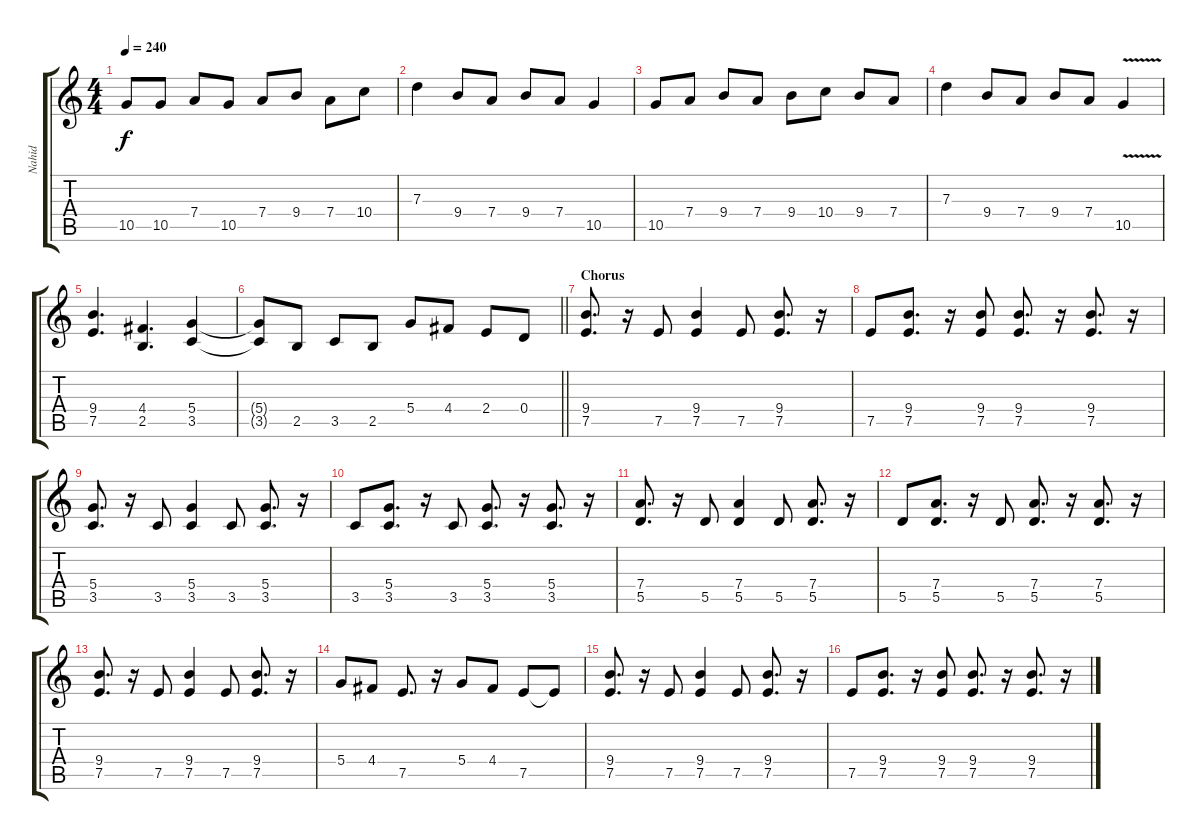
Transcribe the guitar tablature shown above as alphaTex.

\track ("Nahid" "Nahid") {instrument distortionguitar}
\staff {score tabs}
\tuning (E4 B3 G3 D3 A2 E2) {hide}
\ts (4 4)
\tempo 240
\clef g2
\ks c
10.5{t}.8{dy f} 10.5.8 7.4.8 10.5.8 7.4.8 9.4.8 7.4.8 10.4.8 |
7.3.4 9.4.8 7.4.8 9.4.8 7.4.8 10.5.4 |
10.5.8 7.4.8 9.4.8 7.4.8 9.4.8 10.4.8 9.4.8 7.4.8 |
7.3.4 9.4.8 7.4.8 9.4.8 7.4.8 10.5{v}.4 |
(9.4 7.5).4{d} (4.4 2.5).4{d} (5.4 3.5).4 |
\barLineRight lightlight
(5.4{t} 3.5{t}).8 2.5.8 3.5.8 2.5.8 5.4.8 4.4.8 2.4.8 0.4.8 |
\section ("" "Chorus")
(9.4 7.5).8{d} r.16 7.5.8 (9.4 7.5).4 7.5.8 (9.4 7.5).8{d} r.16 |
7.5.8 (9.4 7.5).8{d} r.16 (9.4 7.5).8 (9.4 7.5).8{d} r.16 (9.4 7.5).8{d} r.16 |
(5.4 3.5).8{d} r.16 3.5.8 (5.4 3.5).4 3.5.8 (5.4 3.5).8{d} r.16 |
3.5.8 (5.4 3.5).8{d} r.16 3.5.8 (5.4 3.5).8{d} r.16 (5.4 3.5).8{d} r.16 |
(7.4 5.5).8{d} r.16 5.5.8 (7.4 5.5).4 5.5.8 (7.4 5.5).8{d} r.16 |
5.5.8 (7.4 5.5).8{d} r.16 5.5.8 (7.4 5.5).8{d} r.16 (7.4 5.5).8{d} r.16 |
(9.4 7.5).8{d} r.16 7.5.8 (9.4 7.5).4 7.5.8 (9.4 7.5).8{d} r.16 |
5.4.8 4.4.8 7.5.8{d} r.16 5.4.8 4.4.8 7.5.8 7.5{t}.8 |
(9.4 7.5).8{d} r.16 7.5.8 (9.4 7.5).4 7.5.8 (9.4 7.5).8{d} r.16 |
7.5.8 (9.4 7.5).8{d} r.16 (9.4 7.5).8 (9.4 7.5).8{d} r.16 (9.4 7.5).8{d} r.16
